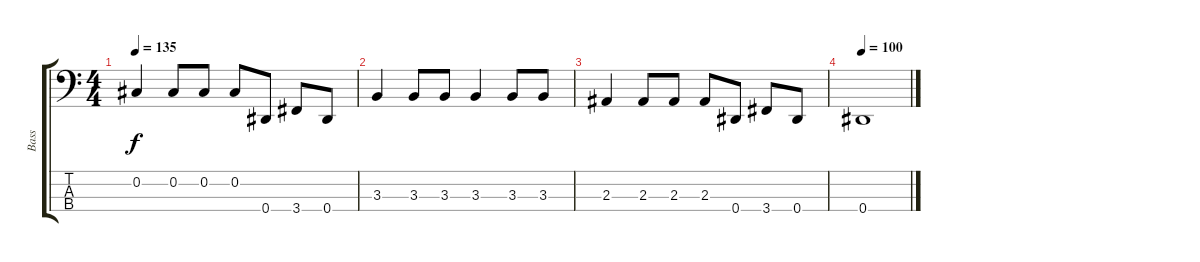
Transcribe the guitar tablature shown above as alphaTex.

\track ("Bass" "Bass") {instrument electricbassfinger}
\staff {score tabs}
\tuning (Gb2 Db2 Ab1 Eb1) {hide}
\ts (4 4)
\tempo 135
\clef f4
\ks c
0.2.4{dy f} 0.2.8 0.2.8 0.2.8 0.4.8 3.4.8 0.4.8 |
3.3.4 3.3.8 3.3.8 3.3.4 3.3.8 3.3.8 |
2.3.4 2.3.8 2.3.8 2.3.8 0.4.8 3.4.8 0.4.8 |
\tempo 100
0.4.1
